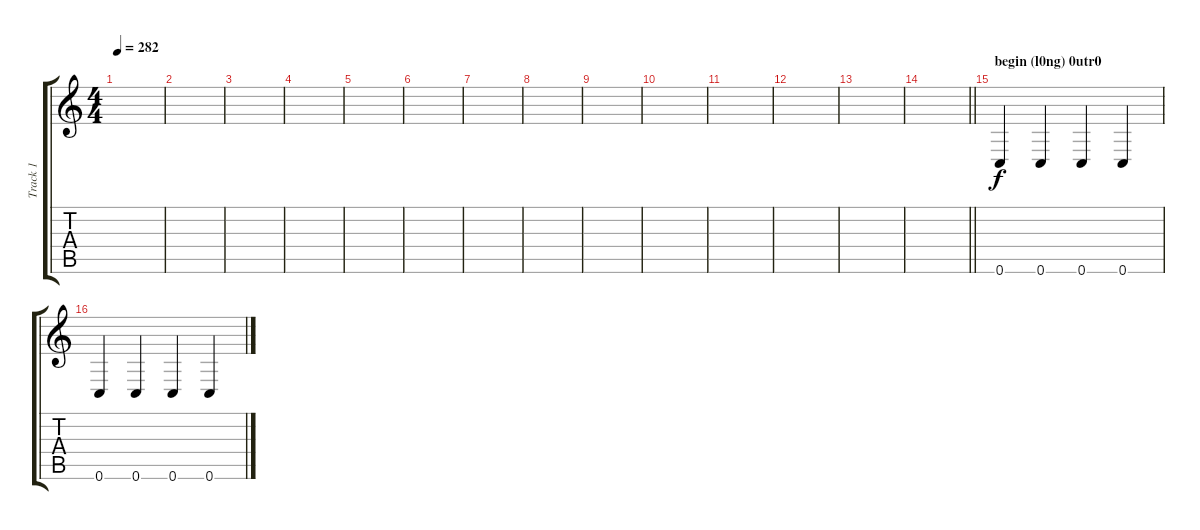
\track ("Track 1" "Track 1") {instrument distortionguitar}
\staff {score tabs}
\tuning (D4 A3 F3 C3 G2 C2) {hide}
\ts (4 4)
\tempo 282
\clef g2
\ks c
|
|
|
|
|
|
|
|
|
|
|
|
|
\barLineRight lightlight
|
\section ("" "begin (l0ng) 0utr0")
0.6.4 0.6.4 0.6.4 0.6.4 |
0.6.4 0.6.4 0.6.4 0.6.4
